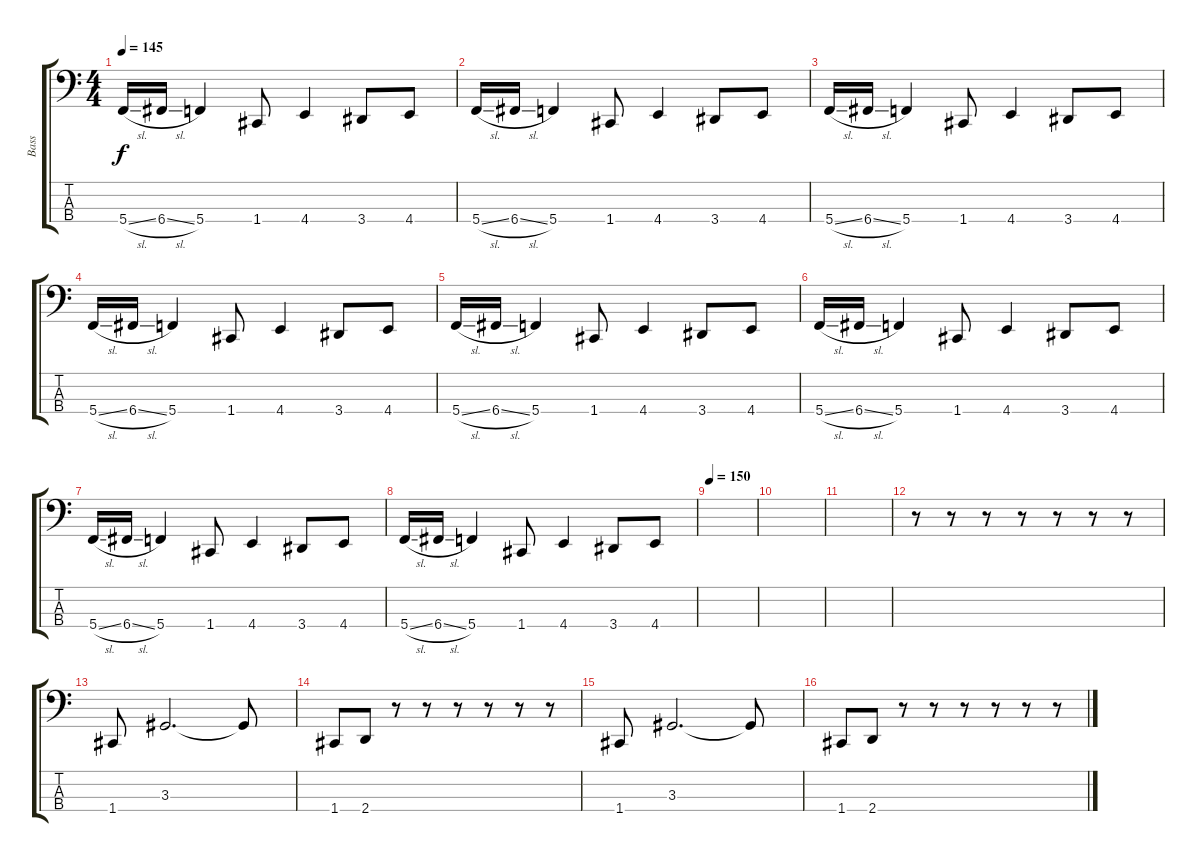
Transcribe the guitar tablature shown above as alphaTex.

\track ("Bass" "Bass") {instrument electricbasspick}
\staff {score tabs}
\tuning (Eb2 Bb1 F1 C1) {hide}
\ts (4 4)
\tempo 145
\clef f4
\ks c
5.4{sl}.16{dy f} 6.4{sl}.16 5.4.4 1.4.8 4.4.4 3.4.8 4.4.8 |
5.4{sl}.16 6.4{sl}.16 5.4.4 1.4.8 4.4.4 3.4.8 4.4.8 |
5.4{sl}.16 6.4{sl}.16 5.4.4 1.4.8 4.4.4 3.4.8 4.4.8 |
5.4{sl}.16 6.4{sl}.16 5.4.4 1.4.8 4.4.4 3.4.8 4.4.8 |
5.4{sl}.16 6.4{sl}.16 5.4.4 1.4.8 4.4.4 3.4.8 4.4.8 |
5.4{sl}.16 6.4{sl}.16 5.4.4 1.4.8 4.4.4 3.4.8 4.4.8 |
5.4{sl}.16 6.4{sl}.16 5.4.4 1.4.8 4.4.4 3.4.8 4.4.8 |
5.4{sl}.16 6.4{sl}.16 5.4.4 1.4.8 4.4.4 3.4.8 4.4.8 |
\tempo 150
|
|
|
r.8 r.8 r.8 r.8 r.8 r.8 r.8 |
1.4.8 3.3.2{d} 3.3{t}.8 |
1.4.8 2.4.8 r.8 r.8 r.8 r.8 r.8 r.8 |
1.4.8 3.3.2{d} 3.3{t}.8 |
1.4.8 2.4.8 r.8 r.8 r.8 r.8 r.8 r.8
